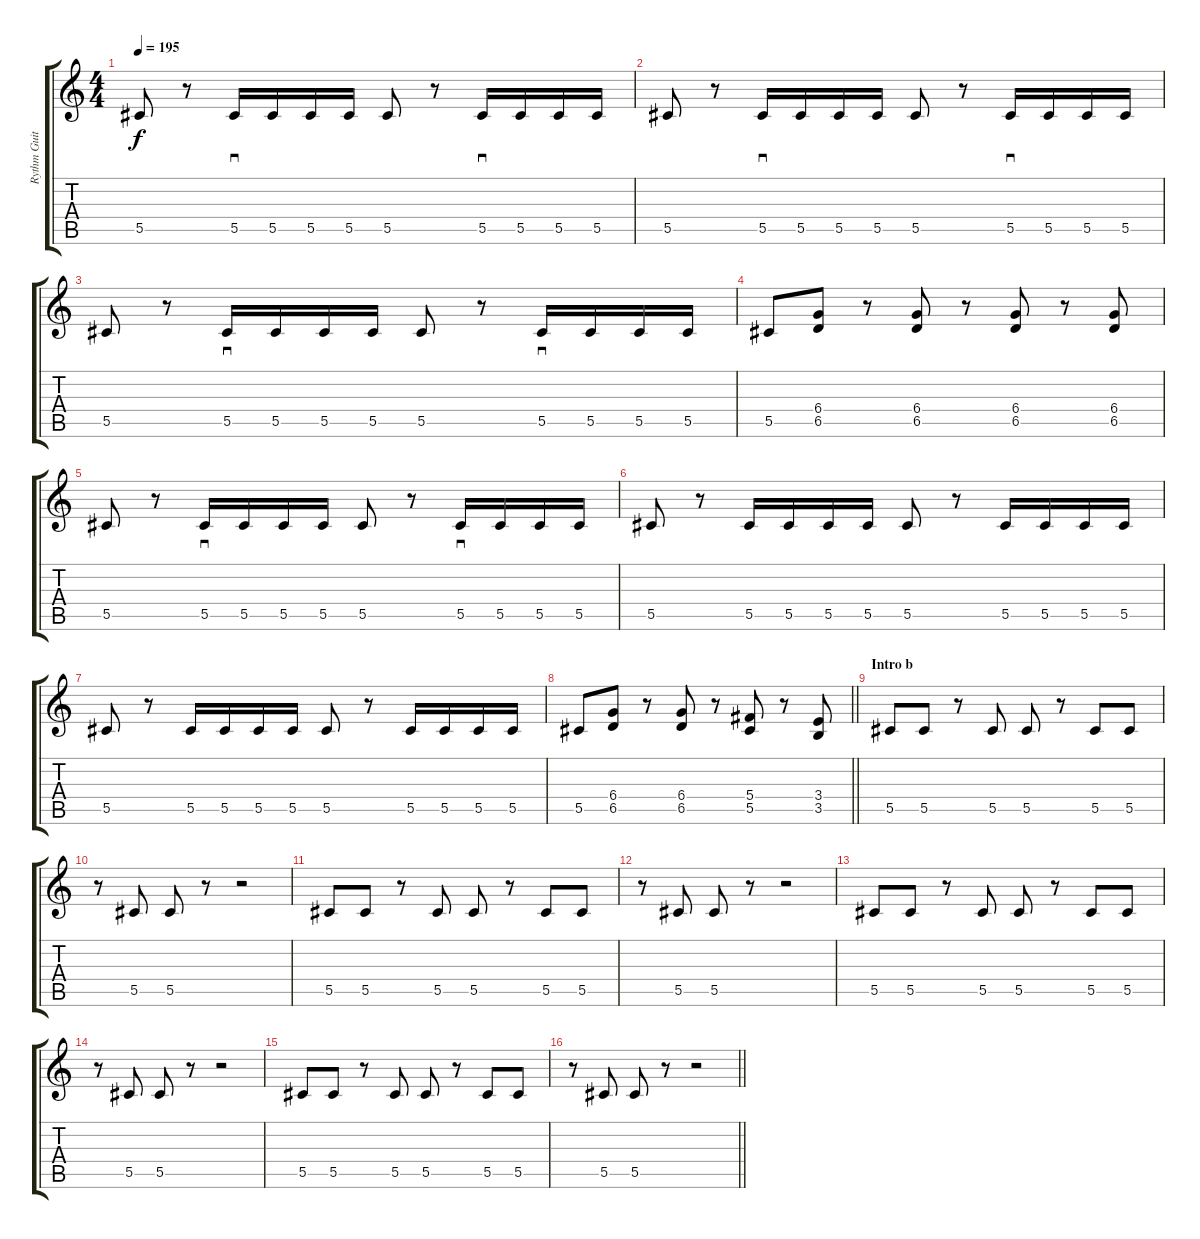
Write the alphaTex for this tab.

\track ("Rythm Guitar" "Rythm Guit") {instrument distortionguitar}
\staff {score tabs}
\tuning (Eb4 Bb3 Gb3 Db3 Ab2 Eb2) {hide}
\ts (4 4)
\tempo 195
\clef g2
\ks c
5.5.8{dy f} r.8 5.5.16{sd} 5.5.16 5.5.16 5.5.16 5.5.8 r.8 5.5.16{sd} 5.5.16 5.5.16 5.5.16 |
5.5.8 r.8 5.5.16{sd} 5.5.16 5.5.16 5.5.16 5.5.8 r.8 5.5.16{sd} 5.5.16 5.5.16 5.5.16 |
5.5.8 r.8 5.5.16{sd} 5.5.16 5.5.16 5.5.16 5.5.8 r.8 5.5.16{sd} 5.5.16 5.5.16 5.5.16 |
5.5.8 (6.4 6.5).8 r.8 (6.4 6.5).8 r.8 (6.4 6.5).8 r.8 (6.4 6.5).8 |
5.5.8 r.8 5.5.16{sd} 5.5.16 5.5.16 5.5.16 5.5.8 r.8 5.5.16{sd} 5.5.16 5.5.16 5.5.16 |
5.5.8 r.8 5.5.16 5.5.16 5.5.16 5.5.16 5.5.8 r.8 5.5.16 5.5.16 5.5.16 5.5.16 |
5.5.8 r.8 5.5.16 5.5.16 5.5.16 5.5.16 5.5.8 r.8 5.5.16 5.5.16 5.5.16 5.5.16 |
\barLineRight lightlight
5.5.8 (6.4 6.5).8 r.8 (6.4 6.5).8 r.8 (5.4 5.5).8 r.8 (3.4 3.5).8 |
\section ("" "Intro b")
5.5.8 5.5.8 r.8 5.5.8 5.5.8 r.8 5.5.8 5.5.8 |
r.8 5.5.8 5.5.8 r.8 r.2 |
5.5.8 5.5.8 r.8 5.5.8 5.5.8 r.8 5.5.8 5.5.8 |
r.8 5.5.8 5.5.8 r.8 r.2 |
5.5.8 5.5.8 r.8 5.5.8 5.5.8 r.8 5.5.8 5.5.8 |
r.8 5.5.8 5.5.8 r.8 r.2 |
5.5.8 5.5.8 r.8 5.5.8 5.5.8 r.8 5.5.8 5.5.8 |
\barLineRight lightlight
r.8 5.5.8 5.5.8 r.8 r.2
